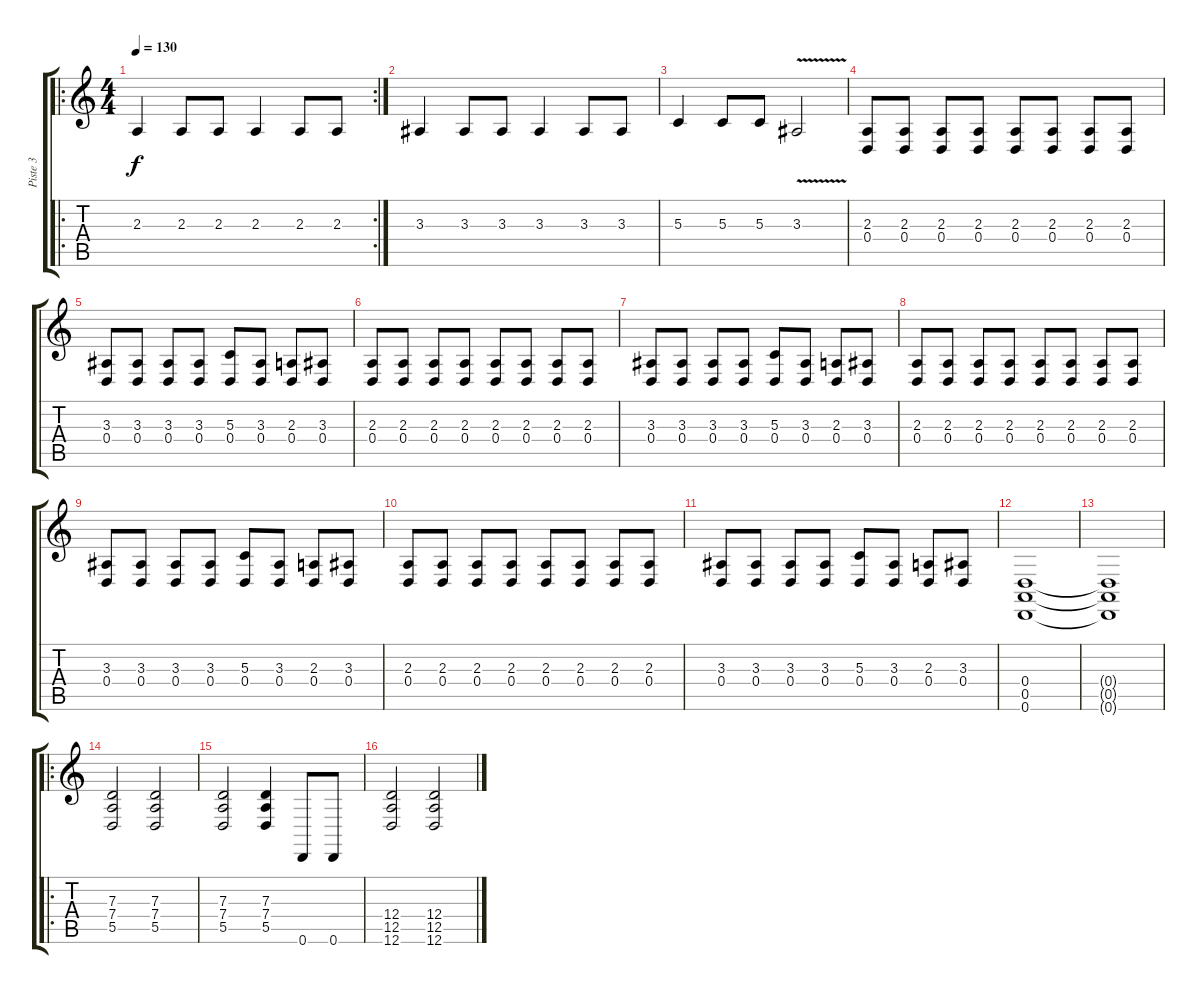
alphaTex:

\track ("Piste 3" "Piste 3") {instrument violin}
\staff {score tabs}
\tuning (E4 B3 G3 D3 A2 D2) {hide}
\ro
\rc 2
\ts (4 4)
\tempo 130
\clef g2
\ks c
2.3.4{dy f volume 13 instrument distortionguitar} 2.3.8 2.3.8 2.3.4 2.3.8 2.3.8 |
3.3.4 3.3.8 3.3.8 3.3.4 3.3.8 3.3.8 |
5.3.4 5.3.8 5.3.8 3.3{v}.2 |
(2.3 0.4).8{instrument distortionguitar} (2.3 0.4).8 (2.3 0.4).8 (2.3 0.4).8 (2.3 0.4).8 (2.3 0.4).8 (2.3 0.4).8 (2.3 0.4).8 |
(3.3 0.4).8 (3.3 0.4).8 (3.3 0.4).8 (3.3 0.4).8 (5.3 0.4).8 (3.3 0.4).8 (2.3 0.4).8 (3.3 0.4).8 |
(2.3 0.4).8 (2.3 0.4).8 (2.3 0.4).8 (2.3 0.4).8 (2.3 0.4).8 (2.3 0.4).8 (2.3 0.4).8 (2.3 0.4).8 |
(3.3 0.4).8 (3.3 0.4).8 (3.3 0.4).8 (3.3 0.4).8 (5.3 0.4).8 (3.3 0.4).8 (2.3 0.4).8 (3.3 0.4).8 |
(2.3 0.4).8 (2.3 0.4).8 (2.3 0.4).8 (2.3 0.4).8 (2.3 0.4).8 (2.3 0.4).8 (2.3 0.4).8 (2.3 0.4).8 |
(3.3 0.4).8 (3.3 0.4).8 (3.3 0.4).8 (3.3 0.4).8 (5.3 0.4).8 (3.3 0.4).8 (2.3 0.4).8 (3.3 0.4).8 |
(2.3 0.4).8 (2.3 0.4).8 (2.3 0.4).8 (2.3 0.4).8 (2.3 0.4).8 (2.3 0.4).8 (2.3 0.4).8 (2.3 0.4).8 |
(3.3 0.4).8 (3.3 0.4).8 (3.3 0.4).8 (3.3 0.4).8 (5.3 0.4).8 (3.3 0.4).8 (2.3 0.4).8 (3.3 0.4).8 |
(0.4 0.5 0.6).1 |
(0.4{t} 0.5{t} 0.6{t}).1 |
\ro
(7.3 7.4 5.5).2{volume 12 instrument distortionguitar} (7.3 7.4 5.5).2 |
(7.3 7.4 5.5).2 (7.3 7.4 5.5).4 0.6.8 0.6.8 |
(12.4 12.5 12.6).2 (12.4 12.5 12.6).2
